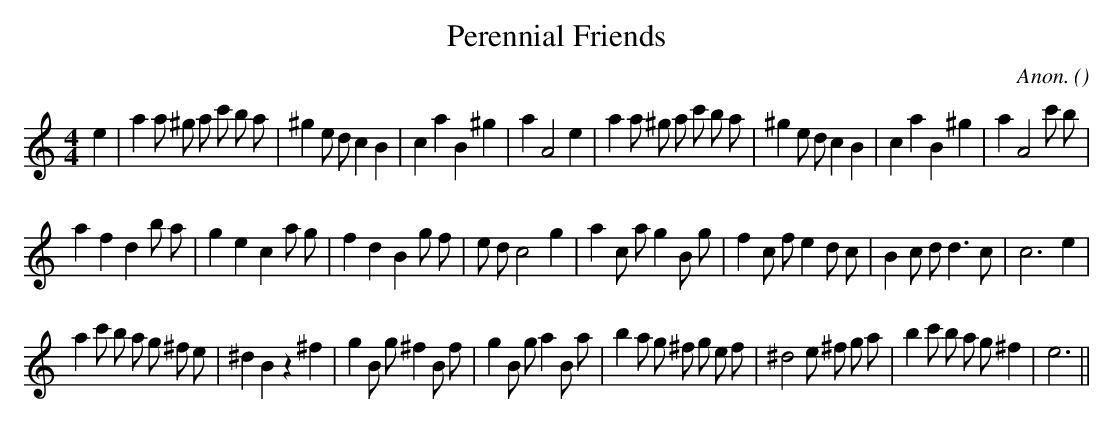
X:1
T: Perennial Friends
C:Anon.
O:
M:4/4
K:Am
K:Am
M:4/4
L:1/16
e4 |a4 a2 ^g2 a2 c'2 b2 a2 |^g4 e2 d2 c4 B4 |c4 a4 B4 ^g4 |a4 A8 e4 |a4 a2 ^g2 a2 c'2 b2 a2 |^g4 e2 d2 c4 B4 |c4 a4 B4 ^g4 |a4 A8 c'2 b2 |
a4 f4 d4 b2 a2 |g4 e4 c4 a2 g2 |f4 d4 B4 g2 f2 |e2 d2 c8 g4 |a4 c2 a2 g4 B2 g2 |f4 c2 f2 e4 d2 c2 |B4 c2 d2 d6 c2 |c12 e4 |
a4 c'2 b2 a2 g2 ^f2 e2 |^d4 B4 z4 ^f4 |g4 B2 g2 ^f4 B2 f2 |g4 B2 g2 a4 B2 a2 |b4 a2 g2 ^f2 g2 e2 f2 |^d8 e2 ^f2 g2 a2 |b4 c'2 b2 a2 g2 ^f4 |e12 ||
